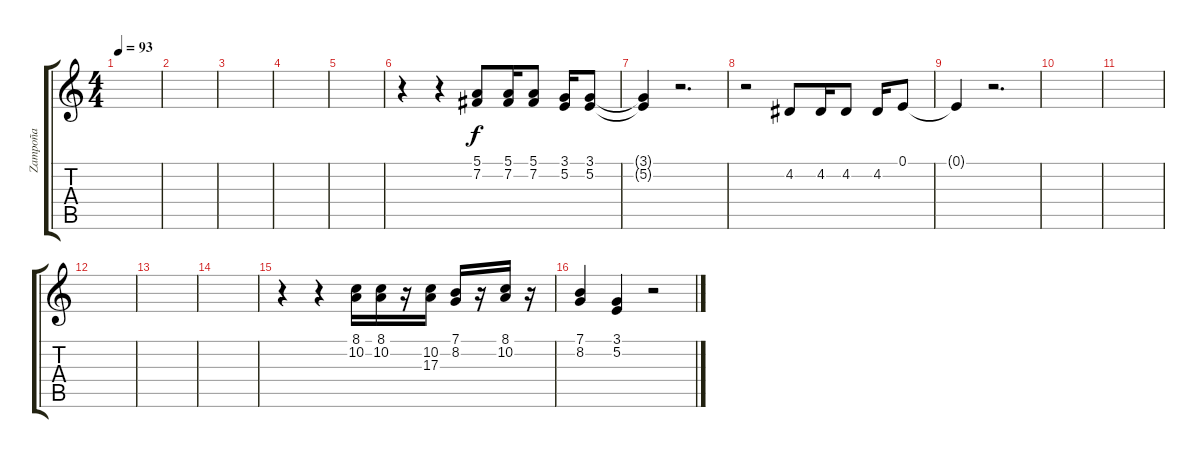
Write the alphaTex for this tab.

\track ("Zampoña" "Zampoña") {instrument panflute}
\staff {score tabs}
\tuning (E4 B3 G3 D3 A2 E2) {hide}
\ts (4 4)
\tempo 93
\clef g2
\ks c
|
|
|
|
|
r.4 r.4 (5.1 7.2).8 (5.1 7.2).16 (5.1 7.2).8 (3.1 5.2).16 (3.1 5.2).8 |
(3.1{t} 5.2{t}).4 r.2{d} |
r.2 4.2.8 4.2.16 4.2.8 4.2.16 0.1.8 |
0.1{t}.4 r.2{d} |
|
|
|
|
|
r.4 r.4 (8.1 10.2).16 (8.1 10.2).16 r.16 (10.2 17.3).16 (7.1 8.2).16 r.16 (8.1 10.2).16 r.16 |
(7.1 8.2).4 (3.1 5.2).4 r.2
